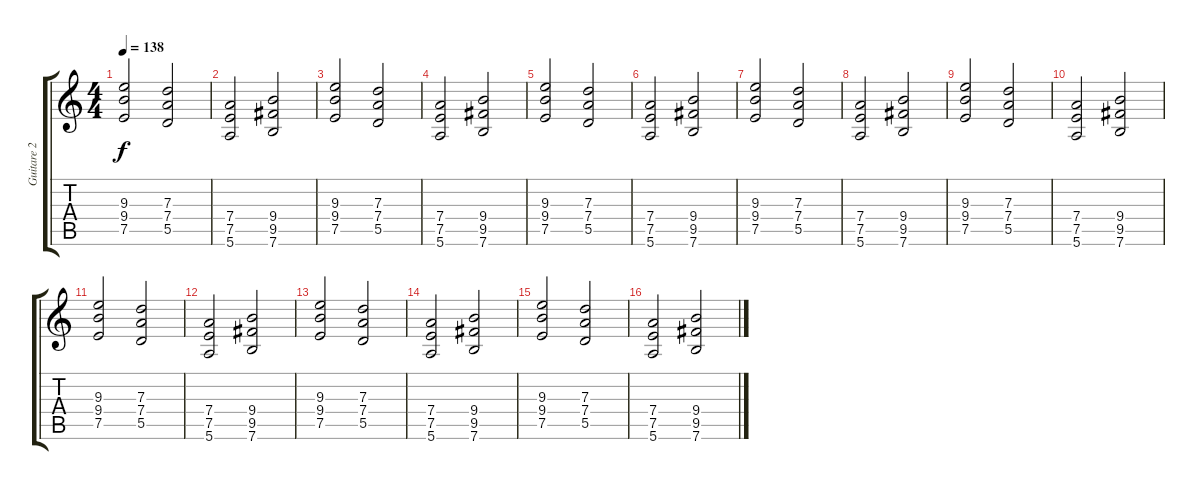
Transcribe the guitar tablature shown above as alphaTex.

\track ("Guitare 2" "Guitare 2") {instrument distortionguitar}
\staff {score tabs}
\tuning (E4 B3 G3 D3 A2 E2) {hide}
\ts (4 4)
\tempo 138
\clef g2
\ks c
(9.3 9.4 7.5).2{dy f} (7.3 7.4 5.5).2 |
(7.4 7.5 5.6).2 (9.4 9.5 7.6).2 |
(9.3 9.4 7.5).2 (7.3 7.4 5.5).2 |
(7.4 7.5 5.6).2 (9.4 9.5 7.6).2 |
(9.3 9.4 7.5).2 (7.3 7.4 5.5).2 |
(7.4 7.5 5.6).2 (9.4 9.5 7.6).2 |
(9.3 9.4 7.5).2 (7.3 7.4 5.5).2 |
(7.4 7.5 5.6).2 (9.4 9.5 7.6).2 |
(9.3 9.4 7.5).2 (7.3 7.4 5.5).2 |
(7.4 7.5 5.6).2 (9.4 9.5 7.6).2 |
(9.3 9.4 7.5).2 (7.3 7.4 5.5).2 |
(7.4 7.5 5.6).2 (9.4 9.5 7.6).2 |
(9.3 9.4 7.5).2 (7.3 7.4 5.5).2 |
(7.4 7.5 5.6).2 (9.4 9.5 7.6).2 |
(9.3 9.4 7.5).2 (7.3 7.4 5.5).2 |
(7.4 7.5 5.6).2 (9.4 9.5 7.6).2
